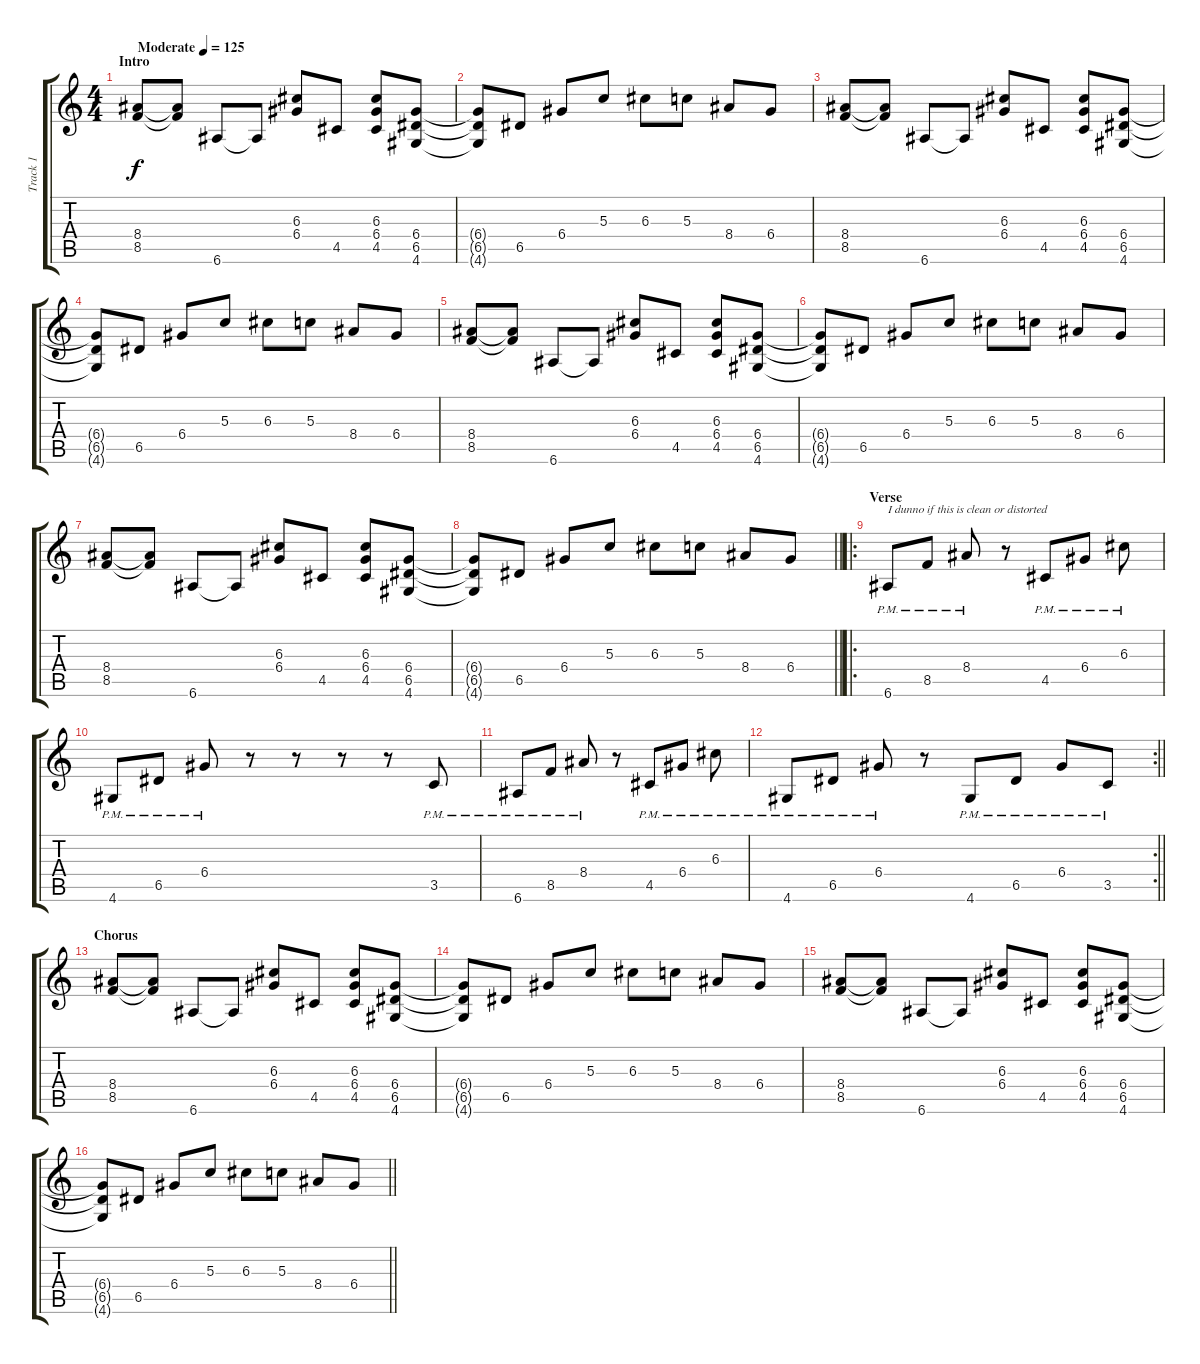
\track ("Track 1" "Track 1") {instrument distortionguitar}
\staff {score tabs}
\tuning (E4 B3 G3 D3 A2 E2) {hide}
\ts (4 4)
\section ("" "Intro")
\tempo (125 "Moderate")
\clef g2
\ks c
(8.4 8.5).8{dy f instrument distortionguitar} (8.4{t} 8.5{t}).8 6.6.8 6.6{t}.8 (6.3 6.4).8 4.5.8 (6.3 6.4 4.5).8 (6.4 6.5 4.6).8 |
(6.4{t} 6.5{t} 4.6{t}).8 6.5.8 6.4.8 5.3.8 6.3.8 5.3.8 8.4.8 6.4.8 |
(8.4 8.5).8 (8.4{t} 8.5{t}).8 6.6.8 6.6{t}.8 (6.3 6.4).8 4.5.8 (6.3 6.4 4.5).8 (6.4 6.5 4.6).8 |
(6.4{t} 6.5{t} 4.6{t}).8 6.5.8 6.4.8 5.3.8 6.3.8 5.3.8 8.4.8 6.4.8 |
(8.4 8.5).8 (8.4{t} 8.5{t}).8 6.6.8 6.6{t}.8 (6.3 6.4).8 4.5.8 (6.3 6.4 4.5).8 (6.4 6.5 4.6).8 |
(6.4{t} 6.5{t} 4.6{t}).8 6.5.8 6.4.8 5.3.8 6.3.8 5.3.8 8.4.8 6.4.8 |
(8.4 8.5).8 (8.4{t} 8.5{t}).8 6.6.8 6.6{t}.8 (6.3 6.4).8 4.5.8 (6.3 6.4 4.5).8 (6.4 6.5 4.6).8 |
\barLineRight lightlight
(6.4{t} 6.5{t} 4.6{t}).8 6.5.8 6.4.8 5.3.8 6.3.8 5.3.8 8.4.8 6.4.8 |
\ro
\section ("" "Verse")
6.6{pm}.8{txt "I dunno if this is clean or distorted"} 8.5{pm}.8 8.4{pm}.8 r.8 4.5{pm}.8 6.4{pm}.8 6.3{pm}.8 |
4.6{pm}.8 6.5{pm}.8 6.4{pm}.8 r.8 r.8 r.8 r.8 3.5{pm}.8 |
6.6{pm}.8 8.5{pm}.8 8.4{pm}.8 r.8 4.5{pm}.8 6.4{pm}.8 6.3{pm}.8 |
\rc 2
\barLineRight lightlight
4.6{pm}.8 6.5{pm}.8 6.4{pm}.8 r.8 4.6{pm}.8 6.5{pm}.8 6.4{pm}.8 3.5{pm}.8 |
\section ("" "Chorus")
(8.4 8.5).8 (8.4{t} 8.5{t}).8 6.6.8 6.6{t}.8 (6.3 6.4).8 4.5.8 (6.3 6.4 4.5).8 (6.4 6.5 4.6).8 |
(6.4{t} 6.5{t} 4.6{t}).8 6.5.8 6.4.8 5.3.8 6.3.8 5.3.8 8.4.8 6.4.8 |
(8.4 8.5).8 (8.4{t} 8.5{t}).8 6.6.8 6.6{t}.8 (6.3 6.4).8 4.5.8 (6.3 6.4 4.5).8 (6.4 6.5 4.6).8 |
\barLineRight lightlight
(6.4{t} 6.5{t} 4.6{t}).8 6.5.8 6.4.8 5.3.8 6.3.8 5.3.8 8.4.8 6.4.8
